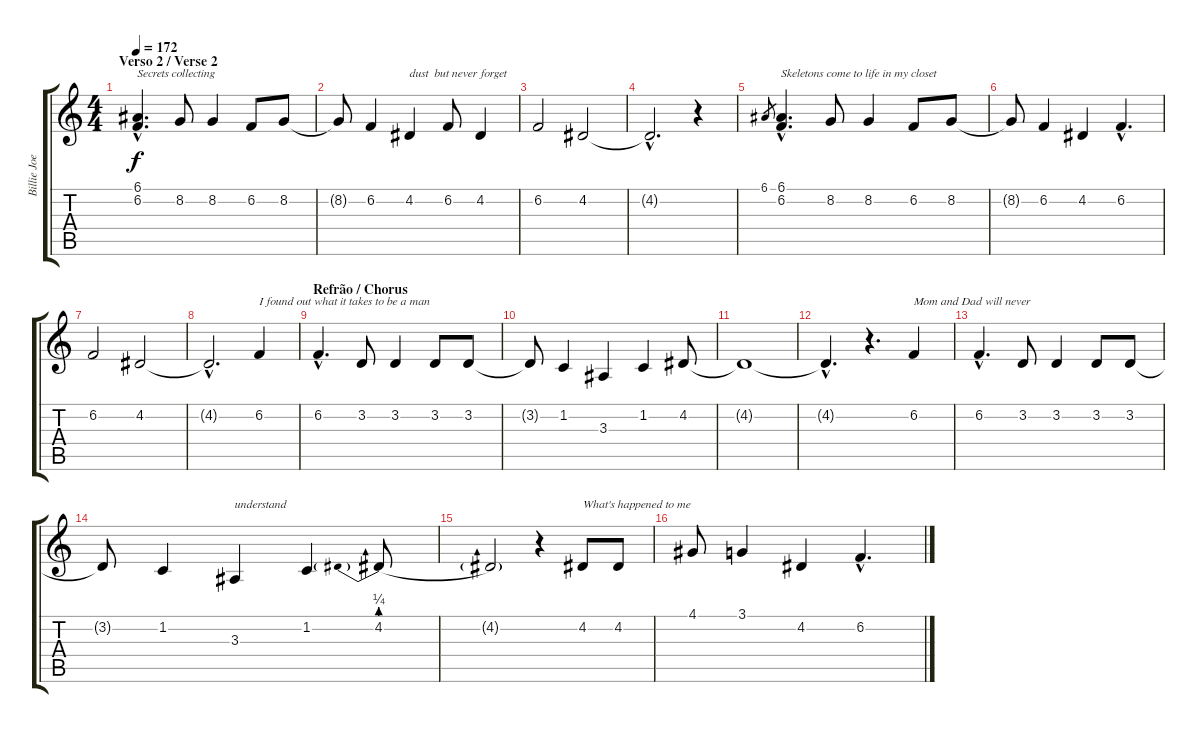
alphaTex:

\track ("Billie Joe - Vocal" "Billie Joe") {instrument lead1square}
\staff {score tabs}
\tuning (E4 B3 G3 D3 A2 E2) {hide}
\ts (4 4)
\section ("" "Verso 2 / Verse 2")
\tempo 172
\clef g2
\ks c
(6.1{hac} 6.2{hac}).4{d txt "Secrets collecting" dy f} 8.2.8 8.2.4 6.2.8 8.2.8 |
8.2{t}.8 6.2.4 4.2.4{txt "dust  but never forget"} 6.2.8 4.2.4 |
6.2.2 4.2.2 |
4.2{hac t}.2{d} r.4 |
6.1.8{gr} (6.1{hac} 6.2{hac}).4{d txt "Skeletons come to life in my closet"} 8.2.8 8.2.4 6.2.8 8.2.8 |
8.2{t}.8 6.2.4 4.2.4 6.2{hac}.4{d} |
6.2.2 4.2.2 |
4.2{hac t}.2{d} 6.2.4{txt "I found out what it takes to be a man"} |
\section ("" "Refrão / Chorus")
6.2{hac}.4{d} 3.2.8 3.2.4 3.2.8 3.2.8 |
3.2{t}.8 1.2.4 3.3.4 1.2.4 4.2.8 |
4.2{t}.1 |
4.2{hac t}.4{d} r.4{d} 6.2.4{txt "Mom and Dad will never"} |
6.2{hac}.4{d} 3.2.8 3.2.4 3.2.8 3.2.8 |
3.2{t}.8 1.2.4 3.3.4{txt "understand"} 1.2.4 4.2{be (prebend 0 1 60 1)}.8 |
4.2{t}.2 r.4 4.2.8{txt "What's happened to me"} 4.2.8 |
4.1.8 3.1.4 4.2.4 6.2{hac}.4{d}
